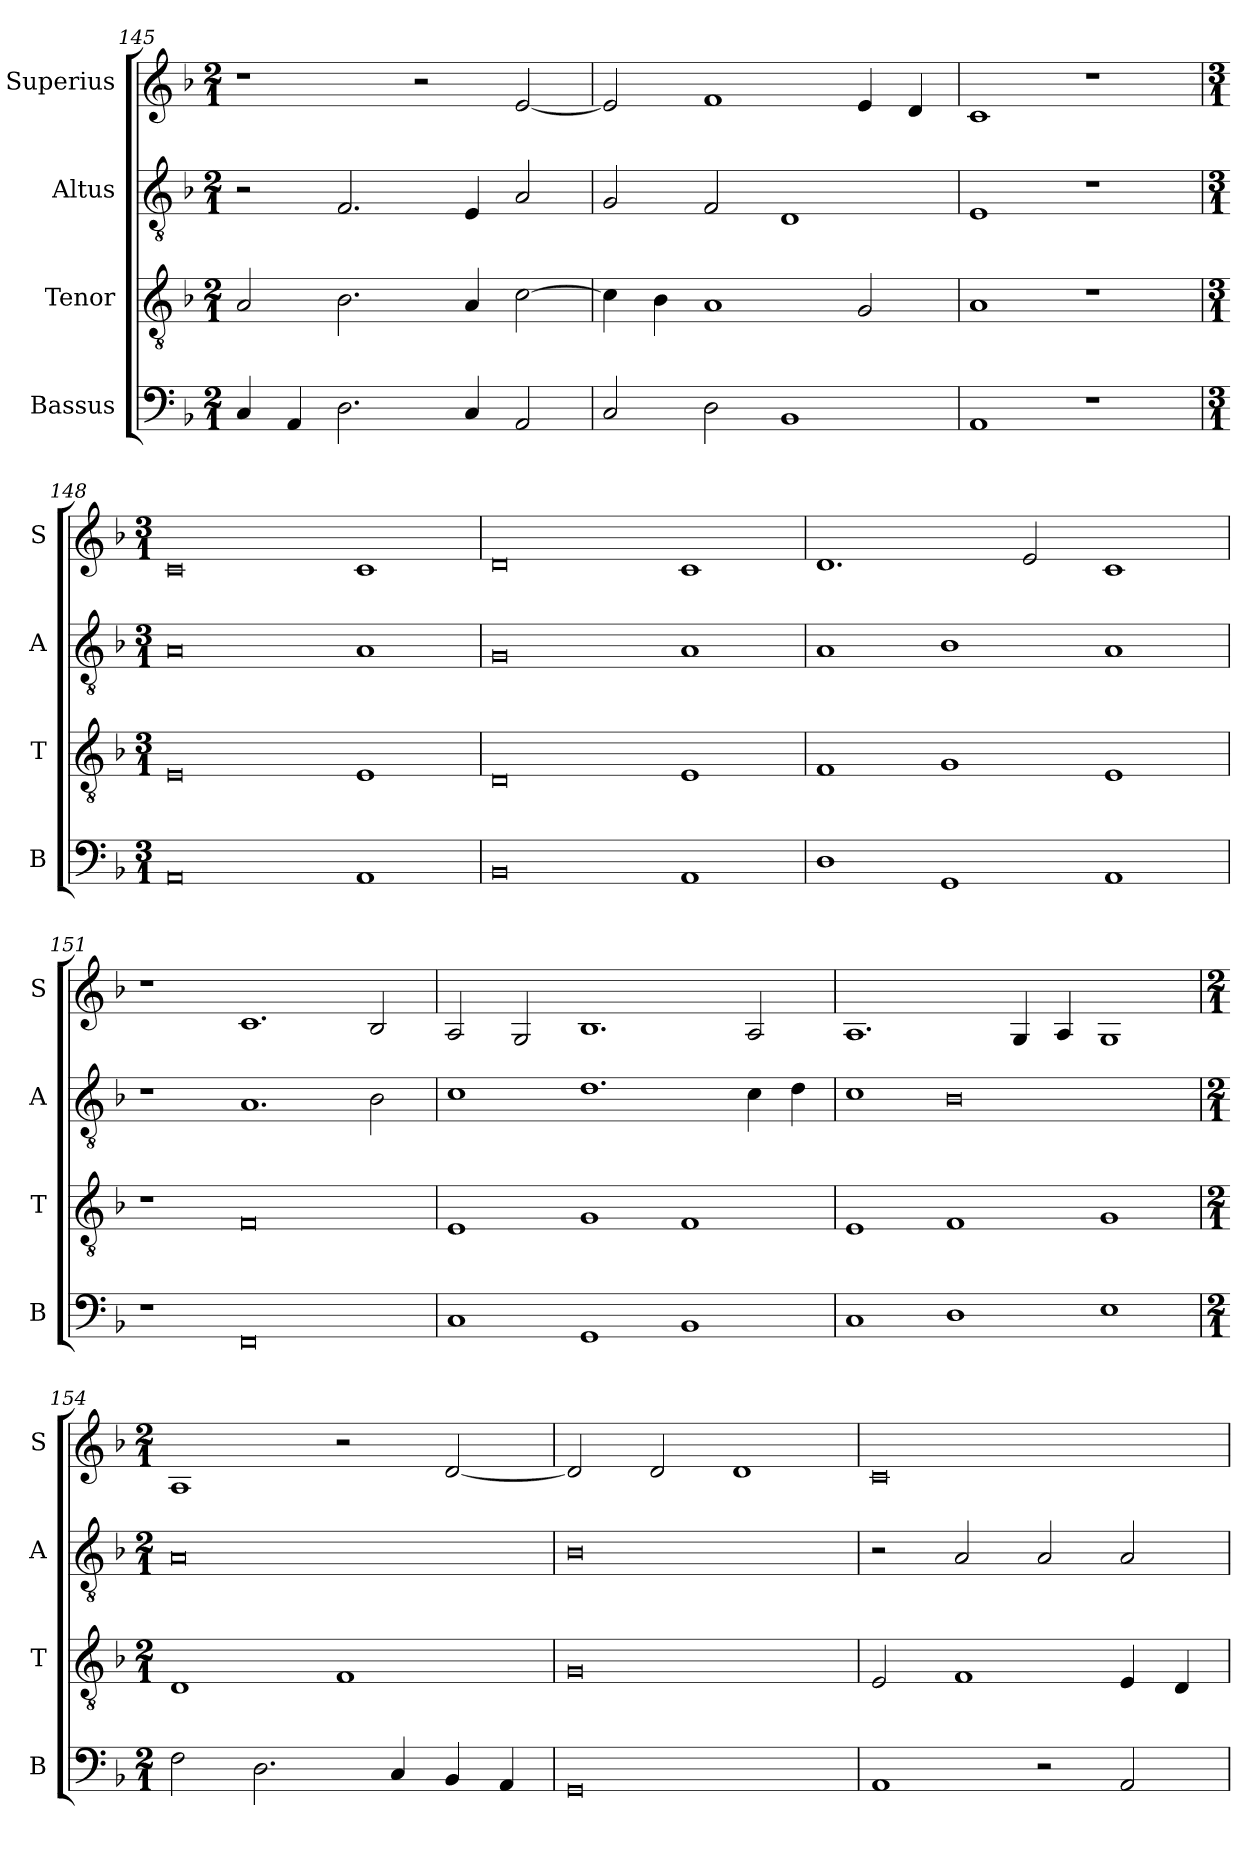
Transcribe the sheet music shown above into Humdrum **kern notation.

**kern	**kern	**kern	**kern
*part4	*part3	*part2	*part1
*staff4	*staff3	*staff2	*staff1
*I"Bassus	*I"Tenor	*I"Altus	*I"Superius
*I'B	*I'T	*I'A	*I'S
*clefF4	*clefGv2	*clefGv2	*clefG2
*k[b-]	*k[b-]	*k[b-]	*k[b-]
*M2/1	*M2/1	*M2/1	*M2/1
=145	=145	=145	=145
4C/	2A/	2r	1r
4AA/	.	.	.
2.D\	2.B-\	2.F/	.
.	.	.	2r
4C/	4A/	4E/	.
2AA/	[2c\	2A/	[2e/
=146	=146	=146	=146
2C/	4c\]	2G/	2e/]
.	4B-\	.	.
2D\	1A	2F/	1f
1BB-	.	1D	.
.	2G/	.	4e/
.	.	.	4d/
=147	=147	=147	=147
1AA	1A	1E	1c
1r	1r	1r	1r
=148	=148	=148	=148
*M3/1	*M3/1	*M3/1	*M3/1
0AA	0E	0A	0c
1AA	1E	1A	1c
=149	=149	=149	=149
0BB-	0D	0G	0d
1AA	1E	1A	1c
=150	=150	=150	=150
1D	1F	1A	1.d
1GG	1G	1B-	.
.	.	.	2e/
1AA	1E	1A	1c
=151	=151	=151	=151
1r	1r	1r	1r
0FF	0F	1.A	1.c
.	.	2B-\	2B-/
=152	=152	=152	=152
1C	1E	1c	2A/
.	.	.	2G/
1GG	1G	1.d	1.B-
1BB-	1F	.	.
.	.	4c\	2A/
.	.	4d\	.
=153	=153	=153	=153
1C	1E	1c	1.A
1D	1F	0B-	.
.	.	.	4G/
.	.	.	4A/
1E	1G	.	1G
=154	=154	=154	=154
*M2/1	*M2/1	*M2/1	*M2/1
2F\	1D	0A	1A
2.D\	.	.	.
.	1F	.	2r
4C/	.	.	.
4BB-/	.	.	[2d/
4AA/	.	.	.
=155	=155	=155	=155
0GG	0G	0B-	2d/]
.	.	.	2d/
.	.	.	1d
=156	=156	=156	=156
1AA	2E/	2r	0c
.	1F	2A/	.
2r	.	2A/	.
2AA/	4E/	2A/	.
.	4D/	.	.
=	=	=	=
*-	*-	*-	*-
